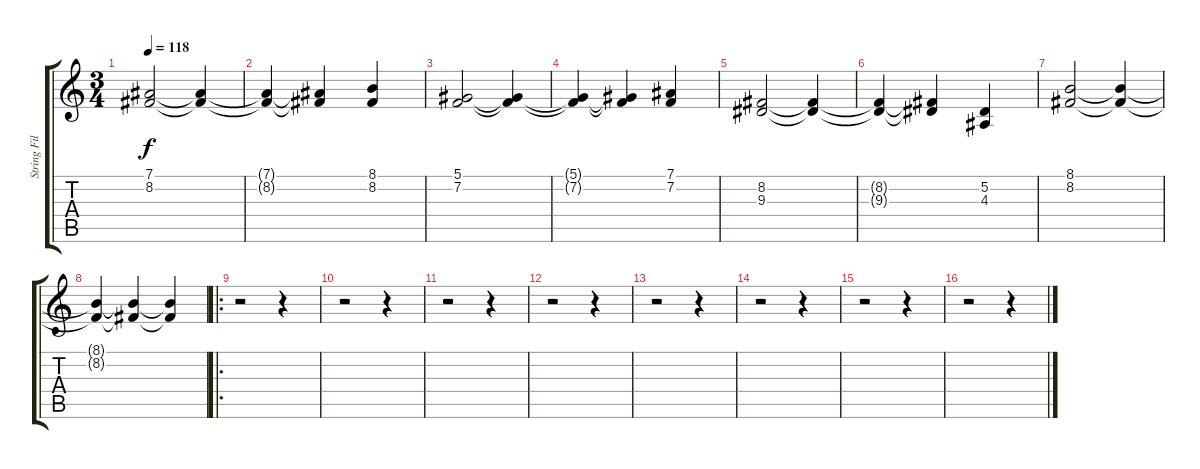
\track ("String Fills 2" "String Fil") {instrument violin}
\staff {score tabs}
\tuning (Eb4 Bb3 Gb3 Db3 Ab2 Eb2) {hide}
\ts (3 4)
\tempo 118
\clef g2
\ks c
(7.1 8.2).2{dy f} (7.1{t} 8.2{t}).4 |
(7.1{t} 8.2{t}).4 (7.1{t} 8.2{t}).4 (8.1 8.2).4 |
(5.1 7.2).2 (5.1{t} 7.2{t}).4 |
(5.1{t} 7.2{t}).4 (5.1{t} 7.2{t}).4 (7.1 7.2).4 |
(8.2 9.3).2 (8.2{t} 9.3{t}).4 |
(8.2{t} 9.3{t}).4 (8.2{t} 9.3{t}).4 (5.2 4.3).4 |
(8.1 8.2).2 (8.1{t} 8.2{t}).4 |
(8.1{t} 8.2{t}).4 (8.1{t} 8.2{t}).4 (8.1{t} 8.2{t}).4 |
\ro
r.2 r.4 |
r.2 r.4 |
r.2 r.4 |
r.2 r.4 |
r.2 r.4 |
r.2 r.4 |
r.2 r.4 |
r.2 r.4
